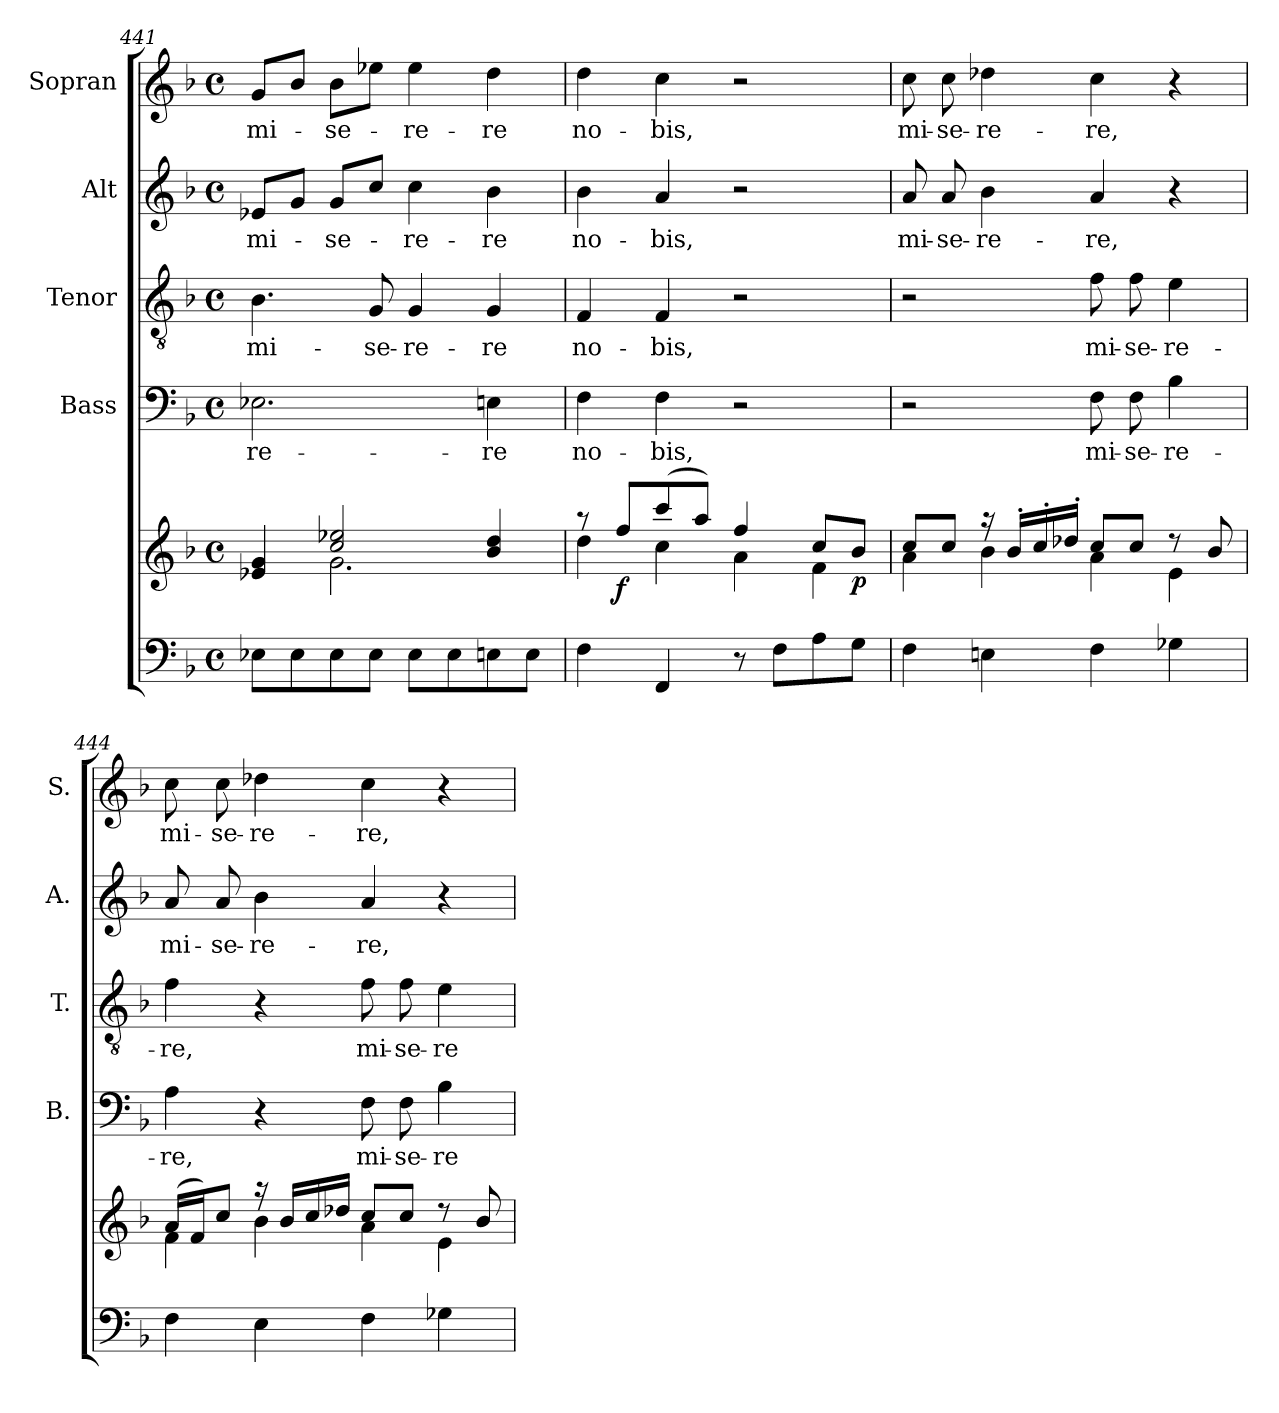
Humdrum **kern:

**kern	**kern	**dynam	**kern	**text	**kern	**text	**kern	**text	**kern	**text
*part5	*part5	*part5	*part4	*part4	*part3	*part3	*part2	*part2	*part1	*part1
*staff6	*staff5	*staff5/6	*staff4	*staff4	*staff3	*staff3	*staff2	*staff2	*staff1	*staff1
*	*	*	*I"Bass	*	*I"Tenor	*	*I"Alt	*	*I"Sopran	*
*	*	*	*I'B.	*	*I'T.	*	*I'A.	*	*I'S.	*
!!LO:PB:g=z
*clefF4	*clefG2	*	*clefF4	*	*clefGv2	*	*clefG2	*	*clefG2	*
*k[b-]	*k[b-]	*	*k[b-]	*	*k[b-]	*	*k[b-]	*	*k[b-]	*
*F:	*F:	*	*F:	*	*F:	*	*F:	*	*F:	*
*M4/4	*M4/4	*	*M4/4	*	*M4/4	*	*M4/4	*	*M4/4	*
*met(c)	*met(c)	*	*met(c)	*	*met(c)	*	*met(c)	*	*met(c)	*
=441	=441	=441	=441	=441	=441	=441	=441	=441	=441	=441
*	*^	*	*	*	*	*	*	*	*	*
!	!	!	!	!	!LO:LY:b	!	!LO:LY:b	!	!LO:LY:b	!	!LO:LY:b
8E-X\L	4e-X/ 4g/	4ryy	.	2.E-X\	-re-	4.B-\	mi-	8e-X/L	mi-	8g/L	mi-
8E-\	.	.	.	.	.	.	.	8g/J	.	8b-/J	.
!	!	!	!	!	!	!	!	!	!LO:LY:b	!	!LO:LY:b
8E-\	2cc/ 2ee-X/	2.g\	.	.	.	.	.	8g/L	-se-	8b-\L	-se-
!	!	!	!	!	!	!	!LO:LY:b	!	!	!	!
8E-\J	.	.	.	.	.	8G/	-se-	8cc/J	.	8ee-X\J	.
!	!	!	!	!	!	!	!LO:LY:b	!	!LO:LY:b	!	!LO:LY:b
8E-\L	.	.	.	.	.	4G/	-re-	4cc\	-re-	4ee-\	-re-
8E-\	.	.	.	.	.	.	.	.	.	.	.
!	!	!	!	!	!LO:LY:b	!	!LO:LY:b	!	!LO:LY:b	!	!LO:LY:b
8En\	4b-/ 4dd/	.	.	4En\	-re	4G/	-re	4b-\	-re	4dd\	-re
8E\J	.	.	.	.	.	.	.	.	.	.	.
=442	=442	=442	=442	=442	=442	=442	=442	=442	=442	=442	=442
!	!	!	!	!	!LO:LY:b	!	!LO:LY:b	!	!LO:LY:b	!	!LO:LY:b
4F\	8raa	4dd\	.	4F\	no-	4F/	no-	4b-\	no-	4dd\	no-
!	!	!	!LO:DY:b	!	!	!	!	!	!	!	!
.	8ff/L	.	f	.	.	.	.	.	.	.	.
!	!	!	!	!	!LO:LY:b	!	!LO:LY:b	!	!LO:LY:b	!	!LO:LY:b
4FF/	(>8ccc/	4cc\	.	4F\	-bis,	4F/	-bis,	4a/	-bis,	4cc\	-bis,
.	8aa/J)	.	.	.	.	.	.	.	.	.	.
8r	4ff/	4a\	.	2r	.	2r	.	2r	.	2r	.
8F\L	.	.	.	.	.	.	.	.	.	.	.
8A\	8cc/L	4f\	.	.	.	.	.	.	.	.	.
!	!	!	!LO:DY:b	!	!	!	!	!	!	!	!
8G\J	8b-/J	.	p	.	.	.	.	.	.	.	.
=443	=443	=443	=443	=443	=443	=443	=443	=443	=443	=443	=443
!	!	!	!	!	!	!	!	!	!LO:LY:b	!	!LO:LY:b
4F\	8cc/L	4a\	.	2r	.	2r	.	8a/	mi-	8cc\	mi-
!	!	!	!	!	!	!	!	!	!LO:LY:b	!	!LO:LY:b
.	8cc/J	.	.	.	.	.	.	8a/	-se-	8cc\	-se-
!	!	!	!	!	!	!	!	!	!LO:LY:b	!	!LO:LY:b
4En\	16raa	4b-\	.	.	.	.	.	4b-\	-re-	4dd-X\	-re-
.	16b-'</LL	.	.	.	.	.	.	.	.	.	.
.	16cc'</	.	.	.	.	.	.	.	.	.	.
.	16dd-X'</JJ	.	.	.	.	.	.	.	.	.	.
!	!	!	!	!	!LO:LY:b	!	!LO:LY:b	!	!LO:LY:b	!	!LO:LY:b
4F\	8cc/L	4a\	.	8F\	mi-	8f\	mi-	4a/	-re,	4cc\	-re,
!	!	!	!	!	!LO:LY:b	!	!LO:LY:b	!	!	!	!
.	8cc/J	.	.	8F\	-se-	8f\	-se-	.	.	.	.
!	!	!	!	!	!LO:LY:b	!	!LO:LY:b	!	!	!	!
4G-X\	8rcc	4e\	.	4B-\	-re-	4e\	-re-	4r	.	4r	.
.	8b-/	.	.	.	.	.	.	.	.	.	.
=444	=444	=444	=444	=444	=444	=444	=444	=444	=444	=444	=444
!	!	!	!	!	!LO:LY:b	!	!LO:LY:b	!	!LO:LY:b	!	!LO:LY:b
4F\	(>16a/LL	4f\	.	4A\	-re,	4f\	-re,	8a/	mi-	8cc\	mi-
.	16f/J)	.	.	.	.	.	.	.	.	.	.
!	!	!	!	!	!	!	!	!	!LO:LY:b	!	!LO:LY:b
.	8cc/J	.	.	.	.	.	.	8a/	-se-	8cc\	-se-
!	!	!	!	!	!	!	!	!	!LO:LY:b	!	!LO:LY:b
4E\	16raa	4b-\	.	4r	.	4r	.	4b-\	-re-	4dd-X\	-re-
.	16b-/LL	.	.	.	.	.	.	.	.	.	.
.	16cc/	.	.	.	.	.	.	.	.	.	.
.	16dd-X/JJ	.	.	.	.	.	.	.	.	.	.
!	!	!	!	!	!LO:LY:b	!	!LO:LY:b	!	!LO:LY:b	!	!LO:LY:b
4F\	8cc/L	4a\	.	8F\	mi-	8f\	mi-	4a/	-re,	4cc\	-re,
!	!	!	!	!	!LO:LY:b	!	!LO:LY:b	!	!	!	!
.	8cc/J	.	.	8F\	-se-	8f\	-se-	.	.	.	.
!	!	!	!	!	!LO:LY:b	!	!LO:LY:b	!	!	!	!
4G-X\	8rcc	4e\	.	4B-\	-re-	4e\	-re-	4r	.	4r	.
.	8b-/	.	.	.	.	.	.	.	.	.	.
*	*v	*v	*	*	*	*	*	*	*	*	*
=	=	=	=	=	=	=	=	=	=	=
*-	*-	*-	*-	*-	*-	*-	*-	*-	*-	*-
